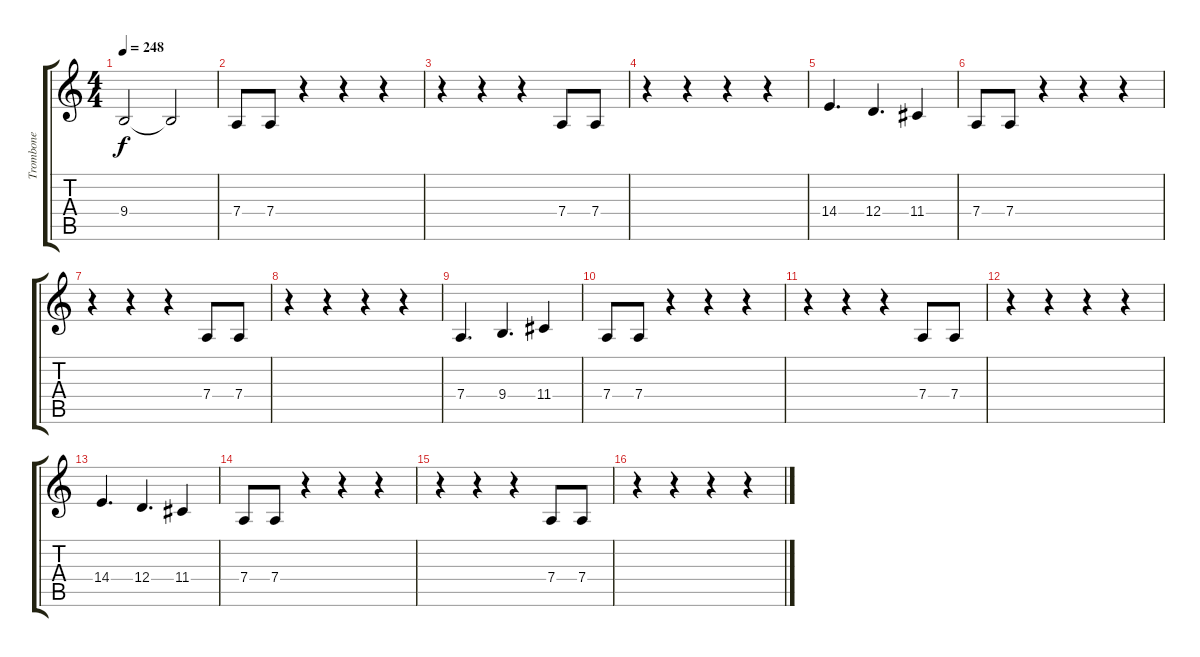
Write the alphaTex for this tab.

\track ("Trombone" "Trombone") {instrument trombone}
\staff {score tabs}
\tuning (E4 B3 G3 D3 A2 E2) {hide}
\ts (4 4)
\tempo 248
\clef g2
\ks c
9.4.2{dy f} 9.4{t}.2 |
7.4.8 7.4.8 r.4 r.4 r.4 |
r.4 r.4 r.4 7.4.8 7.4.8 |
r.4 r.4 r.4 r.4 |
14.4.4{d} 12.4.4{d} 11.4.4 |
7.4.8 7.4.8 r.4 r.4 r.4 |
r.4 r.4 r.4 7.4.8 7.4.8 |
r.4 r.4 r.4 r.4 |
7.4.4{d} 9.4.4{d} 11.4.4 |
7.4.8 7.4.8 r.4 r.4 r.4 |
r.4 r.4 r.4 7.4.8 7.4.8 |
r.4 r.4 r.4 r.4 |
14.4.4{d} 12.4.4{d} 11.4.4 |
7.4.8 7.4.8 r.4 r.4 r.4 |
r.4 r.4 r.4 7.4.8 7.4.8 |
r.4 r.4 r.4 r.4
